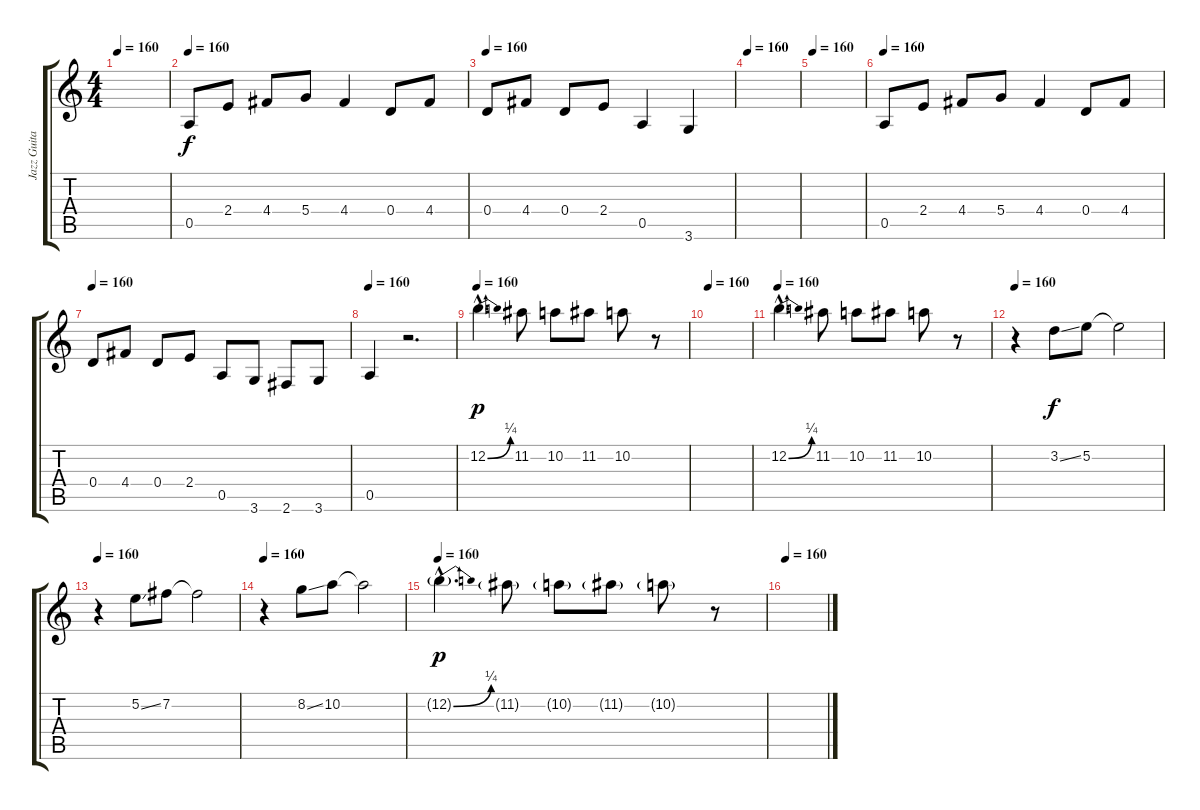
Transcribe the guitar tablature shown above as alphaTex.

\track ("Jazz Guitar" "Jazz Guita") {instrument electricguitarjazz}
\staff {score tabs}
\tuning (E4 B3 G3 D3 A2 E2) {hide}
\ts (4 4)
\tempo 160
\clef g2
\ks c
|
\tempo 160
0.5.8 2.4.8 4.4.8 5.4.8 4.4.4 0.4.8 4.4.8 |
\tempo 160
0.4.8 4.4.8 0.4.8 2.4.8 0.5.4 3.6.4 |
\tempo 160
|
\tempo 160
|
\tempo 160
0.5.8 2.4.8 4.4.8 5.4.8 4.4.4 0.4.8 4.4.8 |
\tempo 160
0.4.8 4.4.8 0.4.8 2.4.8 0.5.8 3.6.8 2.6.8 3.6.8 |
\tempo 160
0.5.4 r.2{d} |
\tempo 160
12.2{be (bend 0 0 60 1) hac}.4{d dy p} 11.2.8 10.2.8 11.2.8 10.2.8 r.8 |
\tempo 160
|
\tempo 160
12.2{be (bend 0 0 60 1) hac}.4{d} 11.2.8 10.2.8 11.2.8 10.2.8 r.8 |
\tempo 160
r.4 3.2{ss}.8{dy f} 5.2.8 5.2{t}.2 |
\tempo 160
r.4 5.2{ss}.8 7.2.8 7.2{t}.2 |
\tempo 160
r.4 8.2{ss}.8 10.2.8 10.2{t}.2 |
\tempo 160
12.2{be (bend 0 0 60 1) g hac}.4{d dy p} 11.2{g}.8 10.2{g}.8 11.2{g}.8 10.2{g}.8 r.8 |
\tempo 160
